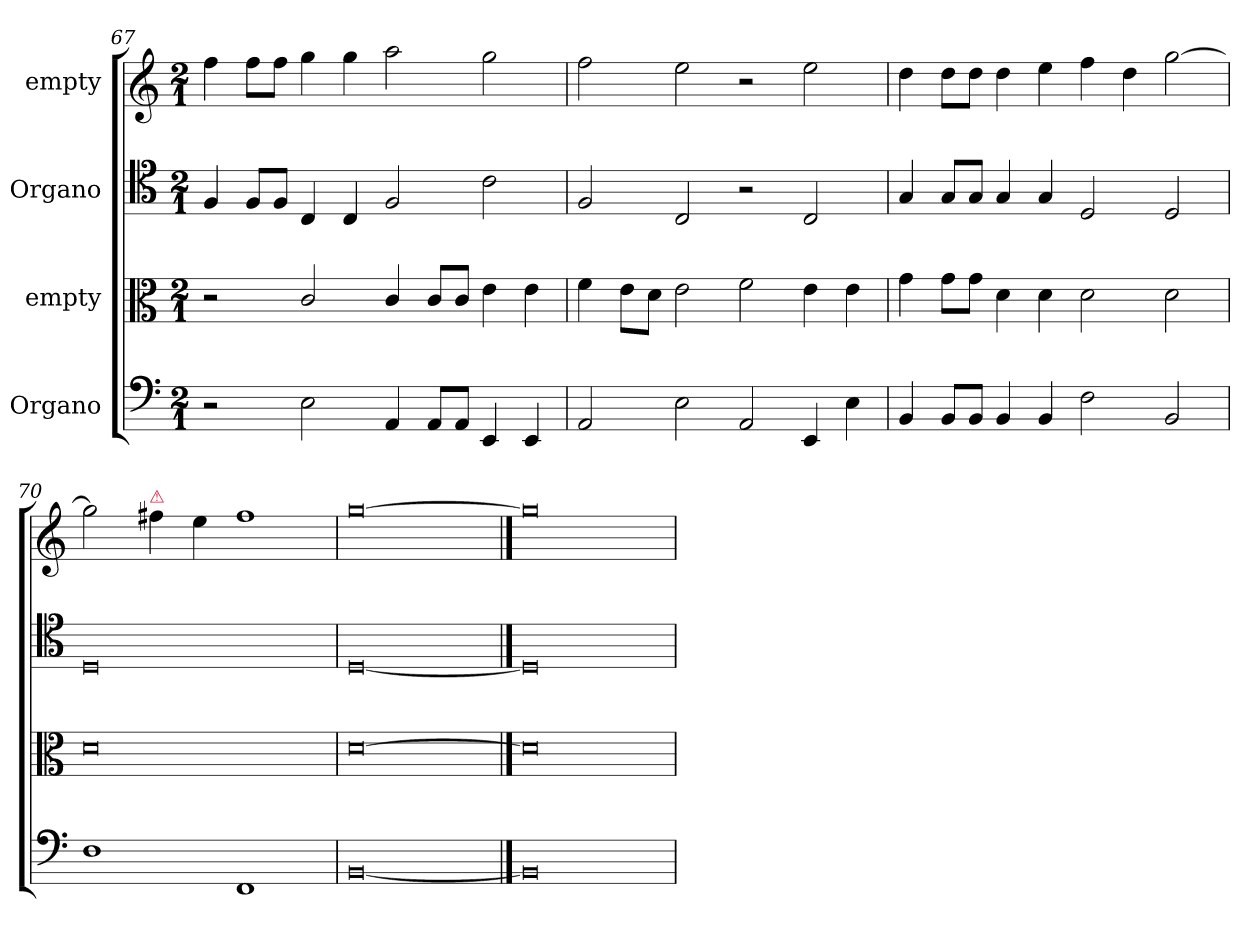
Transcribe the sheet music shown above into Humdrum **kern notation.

**kern	**kern	**kern	**kern
*part4	*part3	*part2	*part1
*staff4	*staff3	*staff2	*staff1
*I"Organo	*I"empty	*I"Organo	*I"empty
*clefF5	*clefC3	*clefC4	*clefG2
*k[]	*k[]	*k[]	*k[]
*C:	*C:	*C:	*C:
*M2/1	*M2/1	*M2/1	*M2/1
=67	=67	=67	=67
2r	2r	4F/	4ff\
.	.	8F/L	8ff\L
.	.	8F/J	8ff\J
2C\	2c/	4C/	4gg\
.	.	4C/	4gg\
4FF/	4c/	2F/	2aa\
8FF/L	8c/L	.	.
8FF/J	8c/J	.	.
4CC/	4e\	2c\	2gg\
4CC/	4e\	.	.
=68	=68	=68	=68
2FF/	4f\	2F/	2ff\
.	8e\L	.	.
.	8d\J	.	.
2C\	2e\	2C/	2ee\
2FF/	2f\	2r	2r
4CC/	4e\	2C/	2ee\
4C\	4e\	.	.
=69	=69	=69	=69
4GG/	4g\	4G/	4dd\
8GG/L	8g\L	8G/L	8dd\L
8GG/J	8g\J	8G/J	8dd\J
4GG/	4d\	4G/	4dd\
4GG/	4d\	4G/	4ee\
2D\	2d\	2D/	4ff\
.	.	.	4dd\
2GG/	2d\	2D/	[2gg\
=70	=70	=70	=70
1D\	0d\	0D/	2gg\]
!	!	!	!LO:TX:a:color=crimson:t=⚠
.	.	.	4ff#X\
.	.	.	4ee\
1DD/	.	.	1ff#\
=71	=71	=71	=71
[0GG/	[0d\	[0D/	[0gg\
==72	==72	==72	==72
0GG/]	0d\]	0D/]	0gg\]
=	=	=	=
*-	*-	*-	*-
